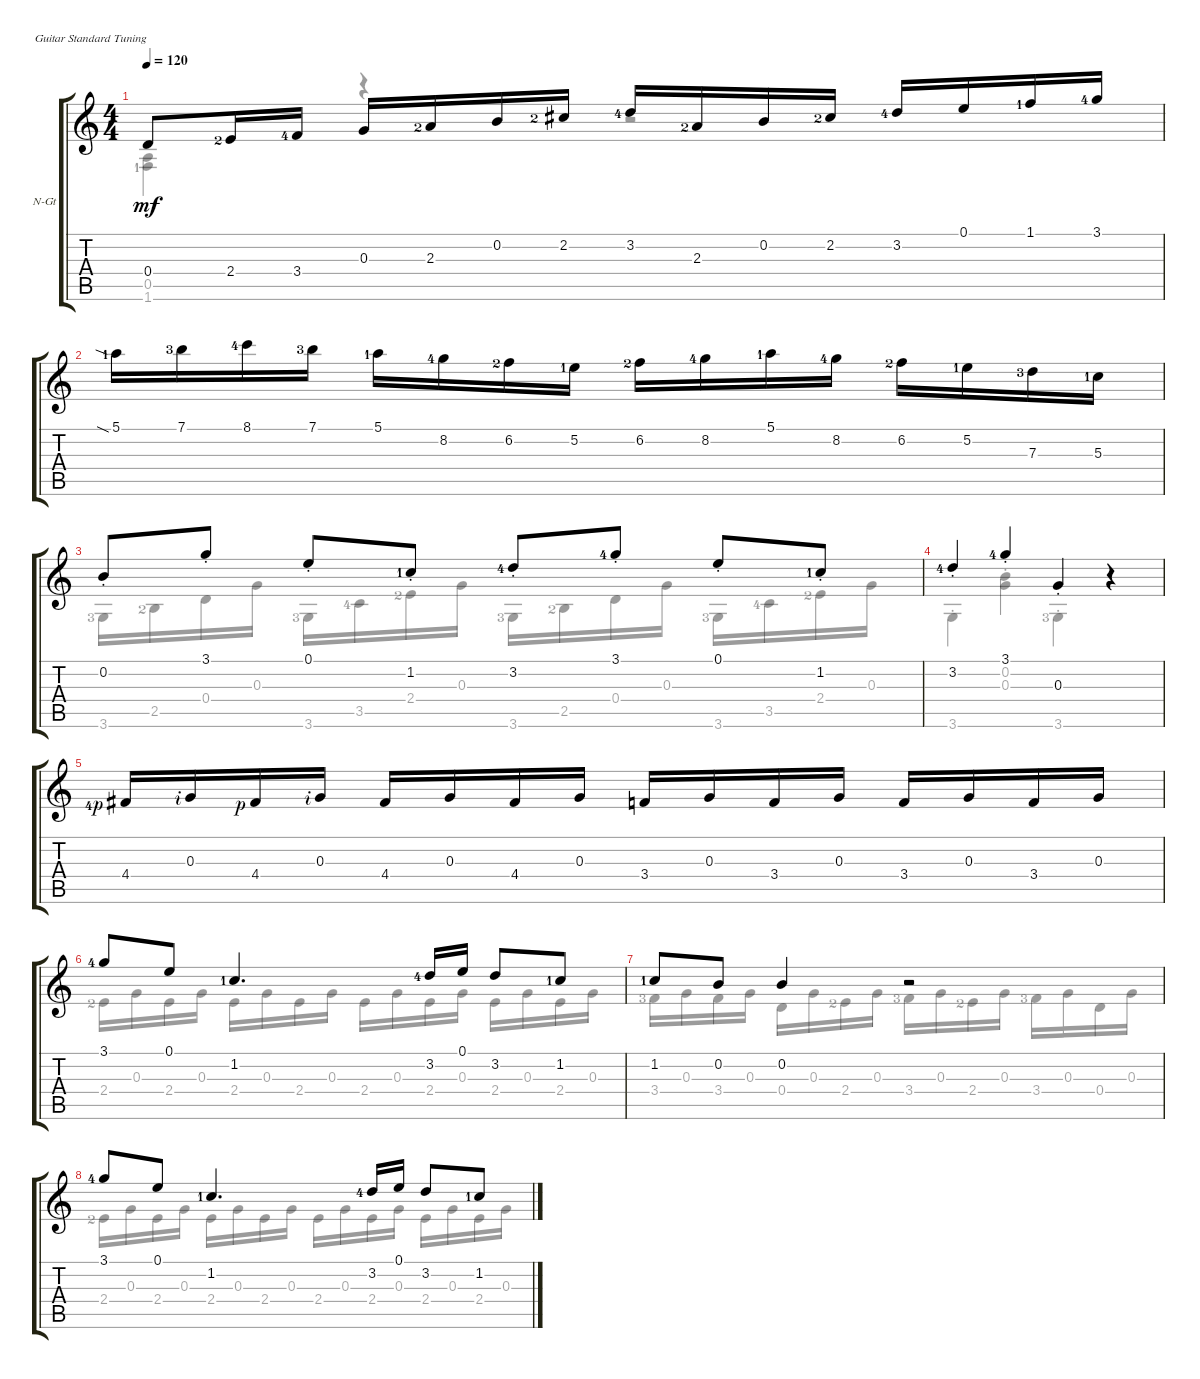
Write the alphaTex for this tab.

\defaultSystemsLayout 4
\bracketExtendMode groupsimilarinstruments
\firstSystemTrackNameOrientation horizontal
\otherSystemsTrackNameOrientation horizontal
\track ("Nylon Guitar" "N-Gt") {instrument acousticguitarsteel}
\staff {score tabs}
\tuning (E4 B3 G3 D3 A2 E2)
\voice
\ts (4 4)
\tempo 120
\clef g2
\ks c
0.4.8{dy mf} 2.4{lf 3}.16 3.4{lf 5}.16 0.3.16 2.3{lf 3}.16 0.2.16 2.2{lf 3}.16 3.2{lf 5}.16 2.3{lf 3}.16 0.2.16 2.2{lf 3}.16 3.2{lf 5}.16 0.1.16 1.1{lf 2}.16 3.1{lf 5}.16 |
5.1{sia lf 2}.16 7.1{lf 4}.16 8.1{lf 5}.16 7.1{lf 4}.16 5.1{lf 2}.16 8.2{lf 5}.16 6.2{lf 3}.16 5.2{lf 2}.16 6.2{lf 3}.16 8.2{lf 5}.16 5.1{lf 2}.16 8.2{lf 5}.16 6.2{lf 3}.16 5.2{lf 2}.16 7.3{lf 4}.16 5.3{lf 2}.16 |
0.2{st}.8 3.1{st}.8 0.1{st}.8 1.2{st lf 2}.8 3.2{st lf 5}.8 3.1{st lf 5}.8 0.1{st}.8 1.2{st lf 2}.8 |
3.2{st lf 5}.4 3.1{st lf 5}.4 0.3{st}.4 r.4 |
4.4{lf 5 rf 1}.16 0.3{rf 2}.16 4.4{rf 1}.16 0.3{rf 2}.16 4.4.16 0.3.16 4.4.16 0.3.16 3.4.16 0.3.16 3.4.16 0.3.16 3.4.16 0.3.16 3.4.16 0.3.16 |
3.1{lf 5}.8 0.1.8 1.2{lf 2}.4{d} 3.2{lf 5}.16 0.1.16 3.2.8 1.2{lf 2}.8 |
1.2{lf 2}.8 0.2.8 0.2.4 r.2 |
3.1{lf 5}.8 0.1.8 1.2{lf 2}.4{d} 3.2{lf 5}.16 0.1.16 3.2.8 1.2{lf 2}.8
\voice
\clef g2
\ottava regular
\simile none
\ks c
(1.6{lf 2} 0.5).4{dy mf} r.4 r.2 |
|
3.6{lf 4}.16 2.5{lf 3}.16 0.4.16 0.3.16 3.6{lf 4}.16 3.5{lf 5}.16 2.4{lf 3}.16 0.3.16 3.6{lf 4}.16 2.5{lf 3}.16 0.4.16 0.3.16 3.6{lf 4}.16 3.5{lf 5}.16 2.4{lf 3}.16 0.3.16 |
3.6{st}.4 (0.2{st} 0.3{st}).4 3.6{st lf 4}.4 r.4 |
|
2.4{lf 3}.16 0.3.16 2.4.16 0.3.16 2.4.16 0.3.16 2.4.16 0.3.16 2.4.16 0.3.16 2.4.16 0.3.16 2.4.16 0.3.16 2.4.16 0.3.16 |
3.4{lf 4}.16 0.3.16 3.4.16 0.3.16 0.4.16 0.3.16 2.4{lf 3}.16 0.3.16 3.4{lf 4}.16 0.3.16 2.4{lf 3}.16 0.3.16 3.4{lf 4}.16 0.3.16 0.4.16 0.3.16 |
2.4{lf 3}.16 0.3.16 2.4.16 0.3.16 2.4.16 0.3.16 2.4.16 0.3.16 2.4.16 0.3.16 2.4.16 0.3.16 2.4.16 0.3.16 2.4.16 0.3.16
